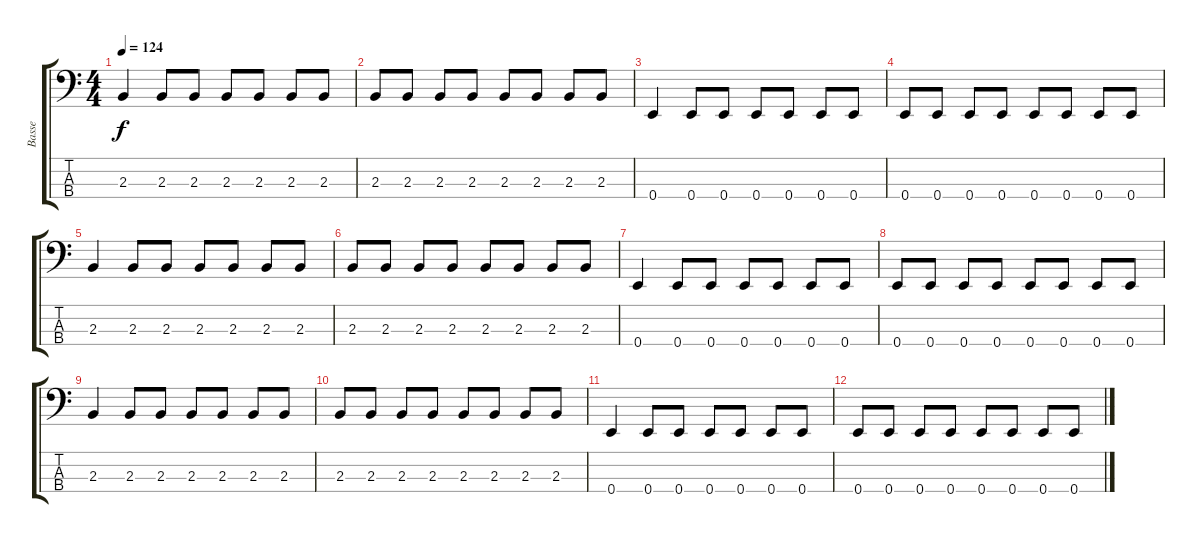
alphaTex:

\track ("Basse" "Basse") {instrument acousticbass}
\staff {score tabs}
\tuning (G2 D2 A1 E1) {hide}
\ts (4 4)
\tempo 124
\clef f4
\ks c
2.3.4{dy f} 2.3.8 2.3.8 2.3.8 2.3.8 2.3.8 2.3.8 |
2.3.8 2.3.8 2.3.8 2.3.8 2.3.8 2.3.8 2.3.8 2.3.8 |
0.4.4 0.4.8 0.4.8 0.4.8 0.4.8 0.4.8 0.4.8 |
0.4.8 0.4.8 0.4.8 0.4.8 0.4.8 0.4.8 0.4.8 0.4.8 |
2.3.4 2.3.8 2.3.8 2.3.8 2.3.8 2.3.8 2.3.8 |
2.3.8 2.3.8 2.3.8 2.3.8 2.3.8 2.3.8 2.3.8 2.3.8 |
0.4.4 0.4.8 0.4.8 0.4.8 0.4.8 0.4.8 0.4.8 |
0.4.8 0.4.8 0.4.8 0.4.8 0.4.8 0.4.8 0.4.8 0.4.8 |
2.3.4 2.3.8 2.3.8 2.3.8 2.3.8 2.3.8 2.3.8 |
2.3.8 2.3.8 2.3.8 2.3.8 2.3.8 2.3.8 2.3.8 2.3.8 |
0.4.4 0.4.8 0.4.8 0.4.8 0.4.8 0.4.8 0.4.8 |
0.4.8 0.4.8 0.4.8 0.4.8 0.4.8 0.4.8 0.4.8 0.4.8
